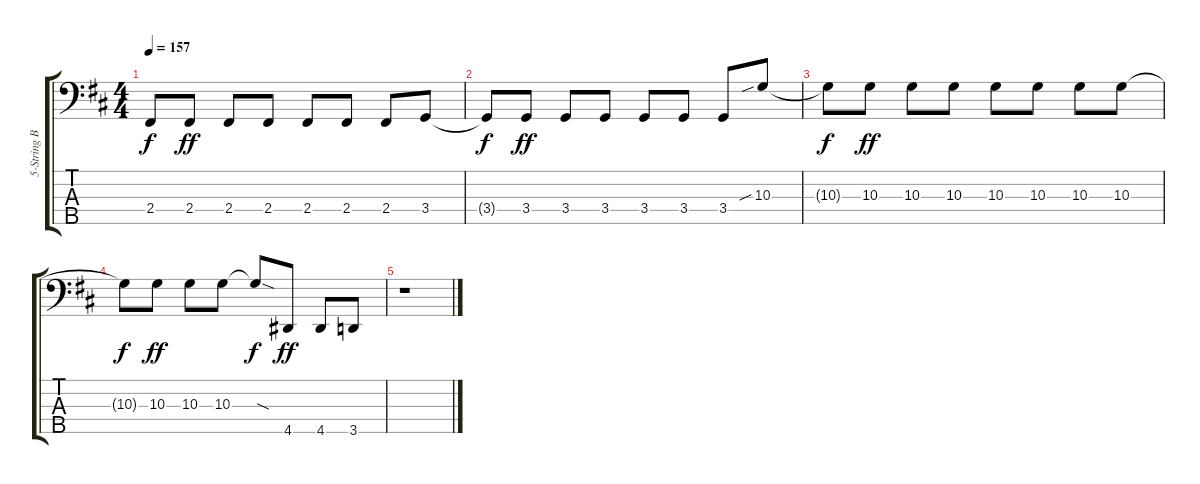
\track ("5-String Bass" "5-String B") {instrument electricbasspick}
\staff {score tabs}
\tuning (G2 D2 A1 E1 B0) {hide}
\ts (4 4)
\tempo 157
\clef f4
\ks d
2.4{t}.8{dy f} 2.4.8{dy ff} 2.4.8 2.4.8 2.4.8 2.4.8 2.4.8 3.4.8 |
3.4{t}.8{dy f} 3.4.8{dy ff} 3.4.8 3.4.8 3.4.8 3.4.8 3.4.8 10.3{sib}.8 |
10.3{t}.8{dy f} 10.3.8{dy ff} 10.3.8 10.3.8 10.3.8 10.3.8 10.3.8 10.3.8 |
10.3{t}.8{dy f} 10.3.8{dy ff} 10.3.8 10.3.8 10.3{sod t}.8{dy f} 4.5.8{dy ff} 4.5.8 3.5.8 |
r.1
